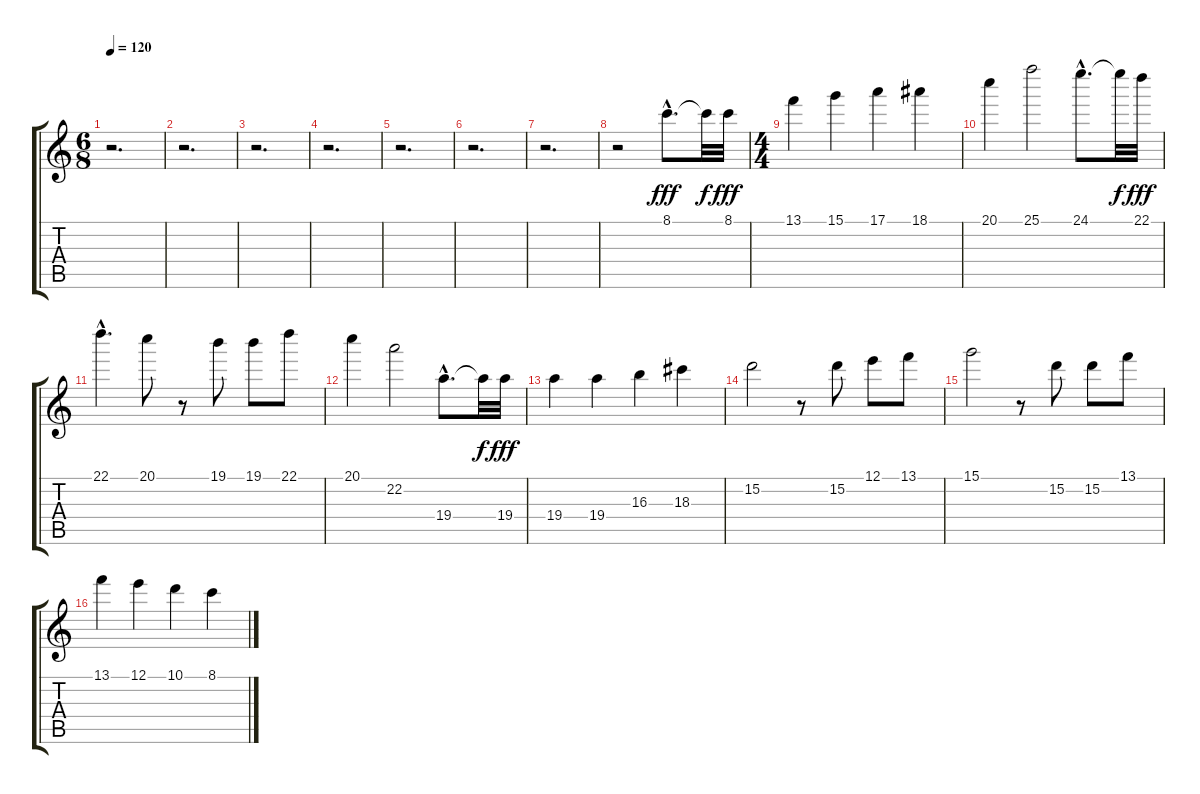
\track "" {instrument acousticguitarnylon}
\staff {score tabs}
\tuning (E4 B3 G3 D3 A2 E2) {hide}
\ts (6 8)
\tempo 120
\clef g2
\ks c
r.2{d dy fff instrument acousticguitarnylon} |
r.2{d} |
r.2{d} |
r.2{d} |
r.2{d} |
r.2{d} |
r.2{d} |
r.2 8.1{hac}.8{d} 8.1{t}.32{dy f} 8.1.32{dy fff} |
\ts (4 4)
13.1.4 15.1.4 17.1.4 18.1.4 |
20.1.4 25.1.2 24.1{hac}.8{d} 24.1{t}.32{dy f} 22.1.32{dy fff} |
22.1{hac}.4{d} 20.1.8 r.8 19.1.8 19.1.8 22.1.8 |
20.1.4 22.2.2 19.4{hac}.8{d} 19.4{t}.32{dy f} 19.4.32{dy fff} |
19.4.4 19.4.4 16.3.4 18.3.4 |
15.2.2 r.8 15.2.8 12.1.8 13.1.8 |
15.1.2 r.8 15.2.8 15.2.8 13.1.8 |
13.1.4 12.1.4 10.1.4 8.1.4
